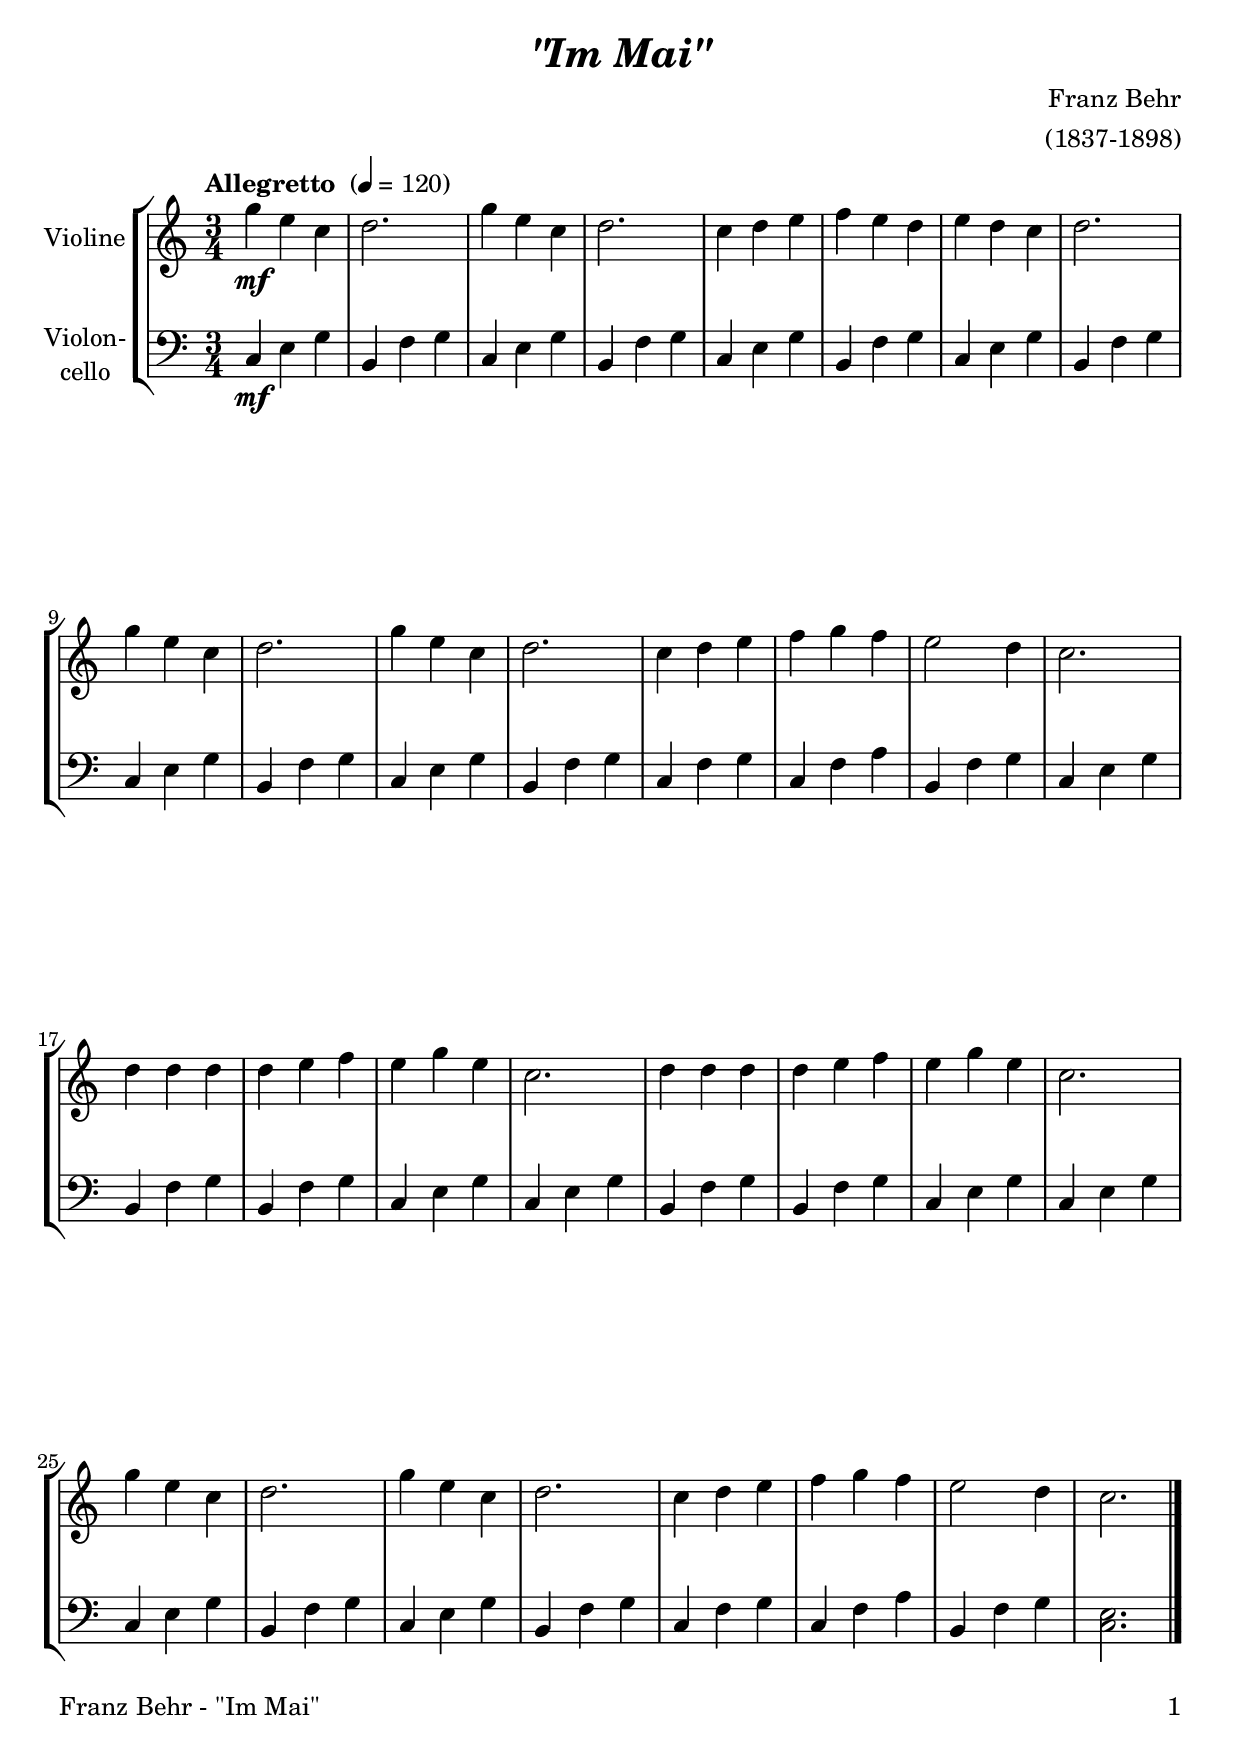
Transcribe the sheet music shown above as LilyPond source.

\version "2.18.2"
\include "deutsch.ly"

#(set-global-staff-size 22)

\header {
  title     = \markup \bold \italic "\"Im Mai\""
  composer  = "Franz Behr"
  arranger  = "(1837-1898)"
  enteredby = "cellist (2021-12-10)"
%  piece     = ""
}

voiceconsts = {
 \key c \major
 \time 3/4
 \clef "treble"
% \numericTimeSignature
% \compressEmptyMeasures
% Set default beaming for all staves
%  \set Timing.beamExceptions = #'()
%  \set Timing.baseMoment     = #(ly:make-moment 1 4)
%  \set Timing.beatStructure  = #'(1 1 1)
 \tempo "Allegretto " 4=120
}

mivl = "violin"
mivc = "cello"

cant = \markup \italic "cantabile"

va = \relative c''' {
  \voiceconsts

  g4\mf e c
  d2.
  g4 e c
  d2.
  c4 d e
  f e d

  e d c
  d2.
  g4 e c
  d2.
  g4 e c
  d2.

  c4 d e
  f g f
  e2 d4
  c2.
  d4 d d
  d e f

  e g e
  c2.
  d4 d d
  d e f
  e g e
  c2.
  g'4 e c

  d2.
  g4 e c
  d2.
  c4 d e
  f g f
  e2 d4
  c2. \bar "|."
}

vb = \relative c {
  \voiceconsts
  \clef "bass"

  c4\mf e g
  h, f' g
  c, e g
  h, f' g
  c, e g
  h, f' g

  c, e g
  h, f' g
  c, e g
  h, f' g
  c, e g
  h, f' g

  c, f g
  c, f a
  h, f' g
  c, e g
  h, f' g
  h, f' g

  c, e g
  c, e g
  h, f' g
  h, f' g
  c, e g
  c, e g
  c, e g

  h, f' g
  c, e g
  h, f' g
  c, f g
  c, f a
  h, f' g
  <c, e>2. \bar "|."
}


music = \new StaffGroup <<
      \new Staff {
        \set Staff.midiInstrument = \mivl
        \set Staff.instrumentName = \markup \center-column { "Violine" }
        \transpose c c { \va }
      }

      \new Staff {
        \set Staff.midiInstrument = \mivc
        \set Staff.instrumentName = \markup \center-column { "Violon-" "cello" }
        \transpose c c { \vb }
      }      
>>

\book {
   \paper {
    print-page-number = ##t
    print-first-page-number = ##t
    ragged-last-bottom = ##f
    oddHeaderMarkup = \markup \null
    evenHeaderMarkup = \markup \null
    oddFooterMarkup = \markup {
      \fill-line {
        \on-the-fly #print-page-number-check-first
        "Franz Behr - \"Im Mai\"" \fromproperty #'page:page-number-string
      }
    }
    evenFooterMarkup = \oddFooterMarkup
  } \score {
    \music
    \layout {}
  }

  \score {
    \unfoldRepeats \music

    \midi {
      \context {
        \Score
      }
    }
  }
}
